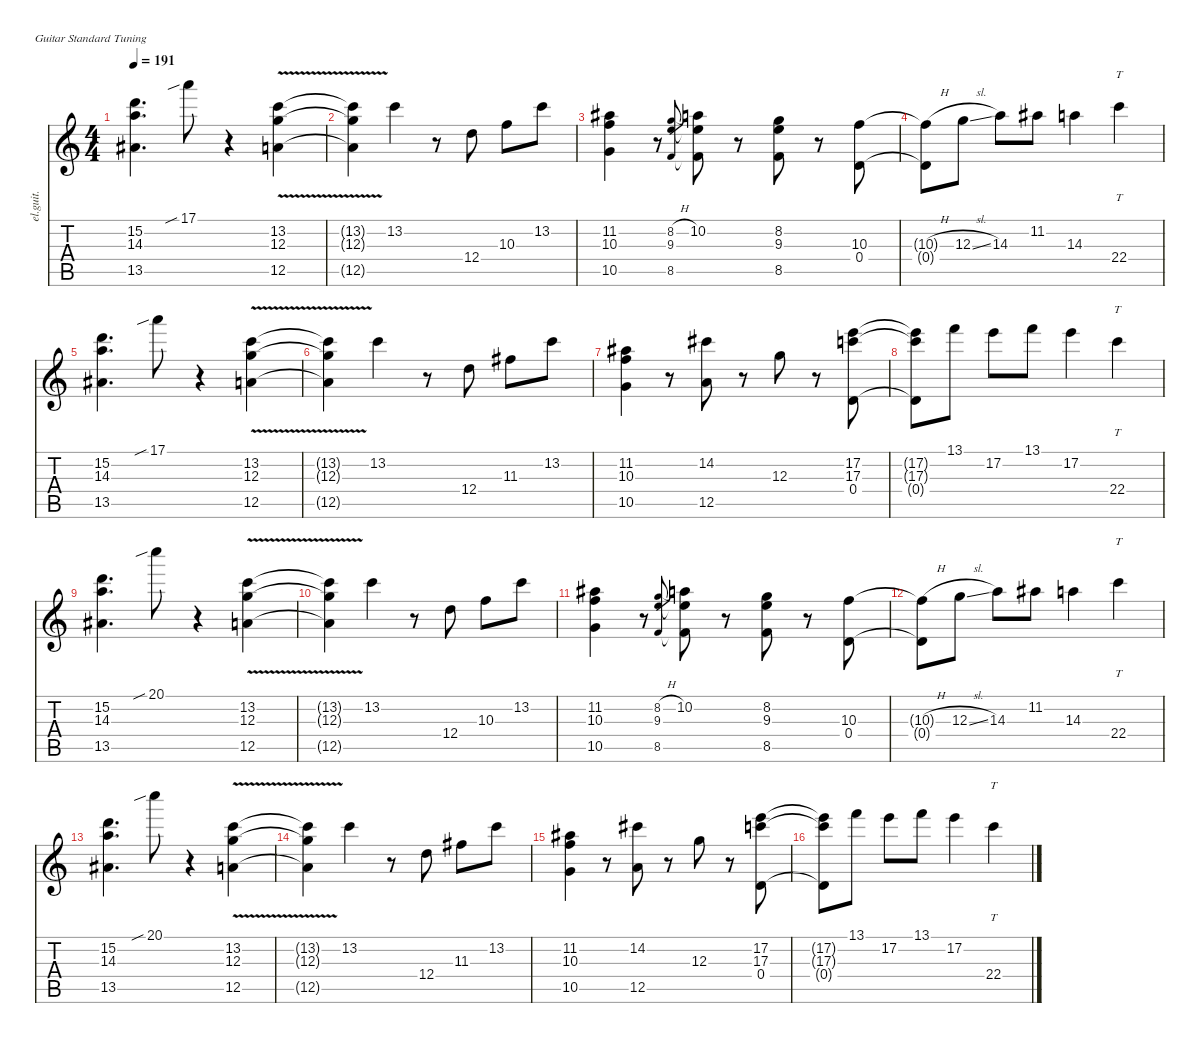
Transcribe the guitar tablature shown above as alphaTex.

\defaultSystemsLayout 4
\hideDynamics
\bracketExtendMode nobrackets
\track ("Clean Guitar" "el.guit.") {instrument electricguitarclean}
\staff {score tabs}
\tuning (E4 B3 G3 D3 A2 E2)
\ts (4 4)
\tempo 191
\clef g2
\ks c
(14.3 13.5{acc #} 15.2).4{d dy mf beam Down} 17.1{sib}.8{beam Down} r.4{beam Down} (12.3{v} 12.5 13.2).4{beam Down} |
(12.3{t} 13.2{t} 12.5{t}).4{beam Down} 13.2.4{beam Down} r.8{beam Down} 12.4.8{beam Down} 10.3.8{beam Down} 13.2.8{beam Down} |
(10.3 10.5 11.2{acc #}).4{beam Down} r.8{beam Down} (9.3 8.5 8.2{h}).8{gr beam Up} (10.2 9.3{t} 8.5{t}).8{beam Down} r.8{beam Down} (9.3 8.2 8.5).8{beam Down} r.8{beam Down} (0.4 10.3).8{beam Up} |
(0.4{t} 10.3{h t}).8{beam Down} 12.3{sl}.8{beam Down} 14.3.8{beam Down} 11.2{acc #}.8{beam Down} 14.3.4{beam Down} 22.4.4{tt beam Down} |
(14.3 13.5{acc #} 15.2).4{d beam Down} 17.1{sib}.8{beam Down} r.4{beam Down} (12.3{v} 12.5 13.2).4{beam Down} |
(12.3{t} 13.2{t} 12.5{t}).4{beam Down} 13.2.4{beam Down} r.8{beam Down} 12.4.8{beam Down} 11.3{acc #}.8{beam Down} 13.2.8{beam Down} |
(10.5 10.3 11.2{acc #}).4{beam Down} r.8{beam Down} (14.2{acc #} 12.5).8{beam Down} r.8{beam Down} 12.3.8{beam Down} r.8{beam Down} (0.4 17.3 17.2).8{beam Down} |
(17.2{t} 17.3{t} 0.4{t}).8{beam Down} 13.1.8{beam Down} 17.2.8{beam Down} 13.1.8{beam Down} 17.2.4{beam Down} 22.4.4{tt beam Down} |
(14.3 13.5{acc #} 15.2).4{d beam Down} 20.1{sib}.8{beam Down} r.4{beam Down} (12.3 12.5 13.2{v}).4{beam Down} |
(12.3{t} 13.2{t} 12.5{t}).4{beam Down} 13.2.4{beam Down} r.8{beam Down} 12.4.8{beam Down} 10.3.8{beam Down} 13.2.8{beam Down} |
(10.3 10.5 11.2{acc #}).4{beam Down} r.8{beam Down} (9.3 8.5 8.2{h}).8{gr beam Up} (10.2 9.3{t} 8.5{t}).8{beam Down} r.8{beam Down} (9.3 8.2 8.5).8{beam Down} r.8{beam Down} (0.4 10.3).8{beam Up} |
(0.4{t} 10.3{h t}).8{beam Down} 12.3{sl}.8{beam Down} 14.3.8{beam Down} 11.2{acc #}.8{beam Down} 14.3.4{beam Down} 22.4.4{tt beam Down} |
(14.3 13.5{acc #} 15.2).4{d beam Down} 20.1{sib}.8{beam Down} r.4{beam Down} (12.3{v} 12.5 13.2).4{beam Down} |
(12.3{t} 13.2{t} 12.5{t}).4{beam Down} 13.2.4{beam Down} r.8{beam Down} 12.4.8{beam Down} 11.3{acc #}.8{beam Down} 13.2.8{beam Down} |
(10.5 10.3 11.2{acc #}).4{beam Down} r.8{beam Down} (14.2{acc #} 12.5).8{beam Down} r.8{beam Down} 12.3.8{beam Down} r.8{beam Down} (0.4 17.3 17.2).8{beam Down} |
(17.2{t} 17.3{t} 0.4{t}).8{beam Down} 13.1.8{beam Down} 17.2.8{beam Down} 13.1.8{beam Down} 17.2.4{beam Down} 22.4.4{tt beam Down}
